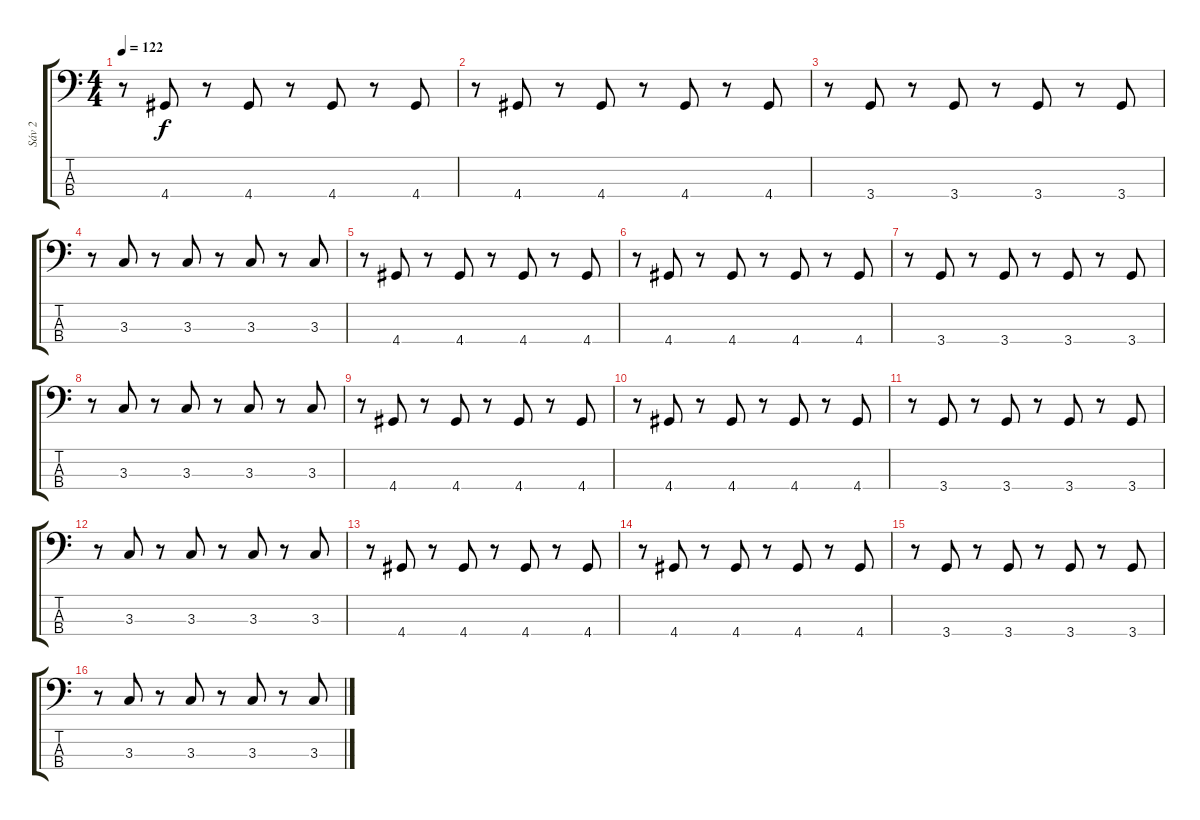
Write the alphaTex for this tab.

\track ("Sáv 2" "Sáv 2") {mute instrument electricbassfinger}
\staff {score tabs}
\tuning (G2 D2 A1 E1) {hide}
\ts (4 4)
\tempo 122
\clef f4
\ks c
r.8{dy f} 4.4.8 r.8 4.4.8 r.8 4.4.8 r.8 4.4.8 |
r.8 4.4.8 r.8 4.4.8 r.8 4.4.8 r.8 4.4.8 |
r.8 3.4.8 r.8 3.4.8 r.8 3.4.8 r.8 3.4.8 |
r.8 3.3.8 r.8 3.3.8 r.8 3.3.8 r.8 3.3.8 |
r.8 4.4.8 r.8 4.4.8 r.8 4.4.8 r.8 4.4.8 |
r.8 4.4.8 r.8 4.4.8 r.8 4.4.8 r.8 4.4.8 |
r.8 3.4.8 r.8 3.4.8 r.8 3.4.8 r.8 3.4.8 |
r.8 3.3.8 r.8 3.3.8 r.8 3.3.8 r.8 3.3.8 |
r.8 4.4.8 r.8 4.4.8 r.8 4.4.8 r.8 4.4.8 |
r.8 4.4.8 r.8 4.4.8 r.8 4.4.8 r.8 4.4.8 |
r.8 3.4.8 r.8 3.4.8 r.8 3.4.8 r.8 3.4.8 |
r.8 3.3.8 r.8 3.3.8 r.8 3.3.8 r.8 3.3.8 |
r.8 4.4.8 r.8 4.4.8 r.8 4.4.8 r.8 4.4.8 |
r.8 4.4.8 r.8 4.4.8 r.8 4.4.8 r.8 4.4.8 |
r.8 3.4.8 r.8 3.4.8 r.8 3.4.8 r.8 3.4.8 |
r.8 3.3.8 r.8 3.3.8 r.8 3.3.8 r.8 3.3.8
